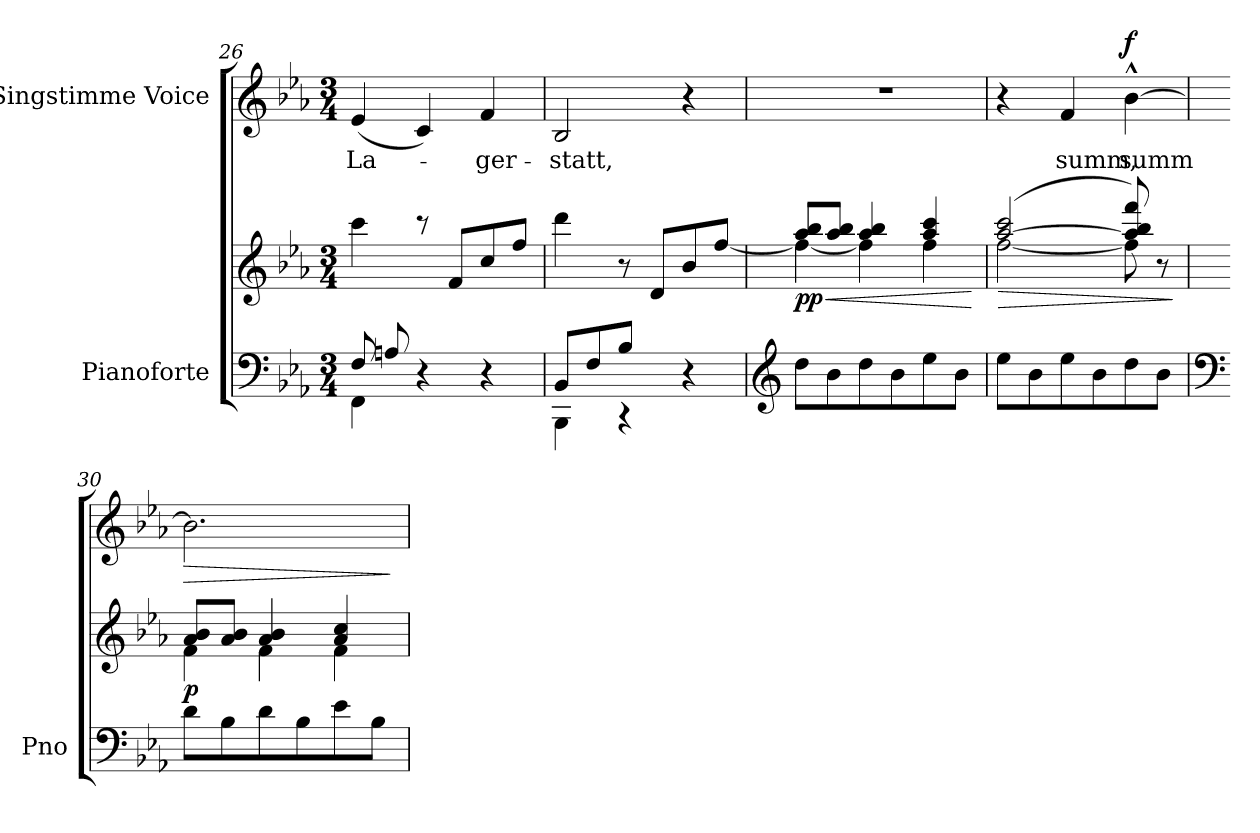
**kern	**kern	**dynam	**kern	**text	**dynam
*part2	*part2	*part2	*part1	*part1	*part1
*staff3	*staff2	*staff2/3	*staff1	*staff1	*staff1
*I"Pianoforte	*	*	*I"Singstimme Voice	*	*
*I'Pno	*	*	*	*	*
*clefF4	*clefG2	*	*clefG2	*	*
*k[b-e-a-]	*k[b-e-a-]	*	*k[b-e-a-]	*	*
*M3/4	*M3/4	*	*M3/4	*	*
=26	=26	=26	=26	=26	=26
*^	*^	*	*	*	*
!	!	!	!	!	!	!LO:LY:b	!
8F/L	4FF\	4ccc\	4ryy	.	(<4e-/	La-	.
8An/	.	.	.	.	.	.	.
2ryy	4r	8r	8e-\J	.	4c/)	.	.
.	.	4.ryy	8f/L	.	.	.	.
!	!	!	!	!	!	!LO:LY:b	!
.	4r	.	8cc/	.	4f/	-ger-	.
.	.	.	8ff/J	.	.	.	.
=27	=27	=27	=27	=27	=27	=27	=27
!	!	!	!	!	!	!LO:LY:b	!
8BB-/L	4BBB-\	4ddd\	4.ryy	.	2B-/	-statt,	.
8F/	.	.	.	.	.	.	.
8B-/J	4r	8r	.	.	.	.	.
4.ryy	.	4.ryy	8d/L	.	.	.	.
.	4r	.	8b-/	.	4r	.	.
.	.	.	[8ff/J	.	.	.	.
*v	*v	*	*	*	*	*	*
=28	=28	=28	=28	=28	=28	=28
*clefG2	*	*	*	*	*	*
!	!	!	!LO:HP:b	!	!	!
!	!	!	!LO:DY:n=1:b	!	!	!
8dd\L	8aa-/ 8bb-/L	4ff\_	< pp	2.r	.	.
8b-\	8aa-/ 8bb-/J	.	.	.	.	.
8dd\	4aa-/ 4bb-/	4ff\]	.	.	.	.
8b-\	.	.	.	.	.	.
8ee-\	4aa-/ 4ccc/	4ff\	.	.	.	.
8b-\J	.	.	.	.	.	.
*	*v	*v	*	*	*	*
.	.	[	.	.	.
=29	=29	=29	=29	=29	=29
*	*	*	*MM69	*	*
!	!	!LO:HP:b	!	!	!
*	*^	*	*	*	*
8ee-\L	(>[2aa-/ 2ccc/	[2ff\	>	4r	.	.
8b-\	.	.	.	.	.	.
!	!	!	!	!	!LO:LY:b	!
8ee-\	.	.	.	4f/	summ,	.
8b-\	.	.	.	.	.	.
!	!	!	!	!	!LO:LY:b	!LO:DY:a
8dd\	8aa-/] 8bb-/ 8fff/)	8ff\]	.	[4b-^^\	summ	f
8b-\J	8r	8ryy	.	.	.	.
*	*v	*v	*	*	*	*
.	.	]	.	.	.
!!LO:LB:g=z
=30	=30	=30	=30	=30	=30
*clefF4	*	*	*	*	*
*	*^	*	*	*	*
!	!	!	!LO:DY:b	!	!	!LO:HP:b
8d\L	8a-/ 8b-/L	4f\	p	2.b-\]	.	>
8B-\	8a-/ 8b-/J	.	.	.	.	.
8d\	4a-/ 4b-/	4f\	.	.	.	.
8B-\	.	.	.	.	.	.
8e-\	4a-/ 4cc/	4f\	.	.	.	.
8B-\J	.	.	.	.	.	.
*	*v	*v	*	*	*	*
.	.	.	.	.	]
=	=	=	=	=	=
*-	*-	*-	*-	*-	*-
